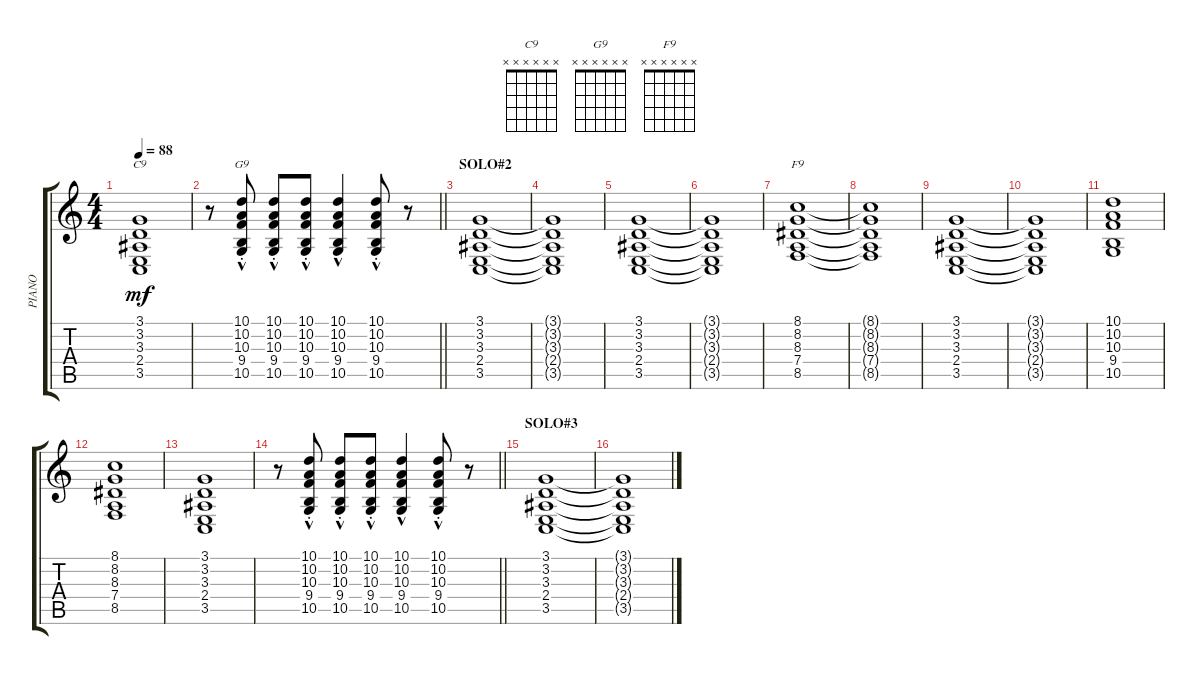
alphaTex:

\track ("PIANO" "PIANO") {instrument electricpiano2}
\staff {score tabs}
\tuning (E4 B3 G3 D3 A2 E2) {hide}
\chord ("C9" x x x x x x)
\chord ("G9" x x x x x x)
\chord ("F9" x x x x x x)
\ts (4 4)
\tempo 88
\clef g2
\ks c
(3.1 3.2 3.3 2.4 3.5).1{ch "C9" dy mf} |
\barLineRight lightlight
r.8 (10.1{hac st} 10.2{hac st} 10.3{hac st} 9.4{hac st} 10.5{hac st}).8{ch "G9"} (10.1{hac st} 10.2{hac st} 10.3{hac st} 9.4{hac st} 10.5{hac st}).8 (10.1{hac st} 10.2{hac st} 10.3{hac st} 9.4{hac st} 10.5{hac st}).8 (10.1{hac} 10.2{hac} 10.3{hac} 9.4{hac} 10.5{hac}).4 (10.1{hac st} 10.2{hac st} 10.3{hac st} 9.4{hac st} 10.5{hac st}).8 r.8 |
\section ("" "SOLO#2")
(3.1 3.2 3.3 2.4 3.5).1 |
(3.1{t} 3.2{t} 3.3{t} 2.4{t} 3.5{t}).1 |
(3.1 3.2 3.3 2.4 3.5).1 |
(3.1{t} 3.2{t} 3.3{t} 2.4{t} 3.5{t}).1 |
(8.1 8.2 8.3 7.4 8.5).1{ch "F9"} |
(8.1{t} 8.2{t} 8.3{t} 7.4{t} 8.5{t}).1 |
(3.1 3.2 3.3 2.4 3.5).1 |
(3.1{t} 3.2{t} 3.3{t} 2.4{t} 3.5{t}).1 |
(10.1 10.2 10.3 9.4 10.5).1 |
(8.1 8.2 8.3 7.4 8.5).1 |
(3.1 3.2 3.3 2.4 3.5).1 |
\barLineRight lightlight
r.8 (10.1{hac st} 10.2{hac st} 10.3{hac st} 9.4{hac st} 10.5{hac st}).8 (10.1{hac st} 10.2{hac st} 10.3{hac st} 9.4{hac st} 10.5{hac st}).8 (10.1{hac st} 10.2{hac st} 10.3{hac st} 9.4{hac st} 10.5{hac st}).8 (10.1{hac} 10.2{hac} 10.3{hac} 9.4{hac} 10.5{hac}).4 (10.1{hac st} 10.2{hac st} 10.3{hac st} 9.4{hac st} 10.5{hac st}).8 r.8 |
\section ("" "SOLO#3")
(3.1 3.2 3.3 2.4 3.5).1 |
(3.1{t} 3.2{t} 3.3{t} 2.4{t} 3.5{t}).1
